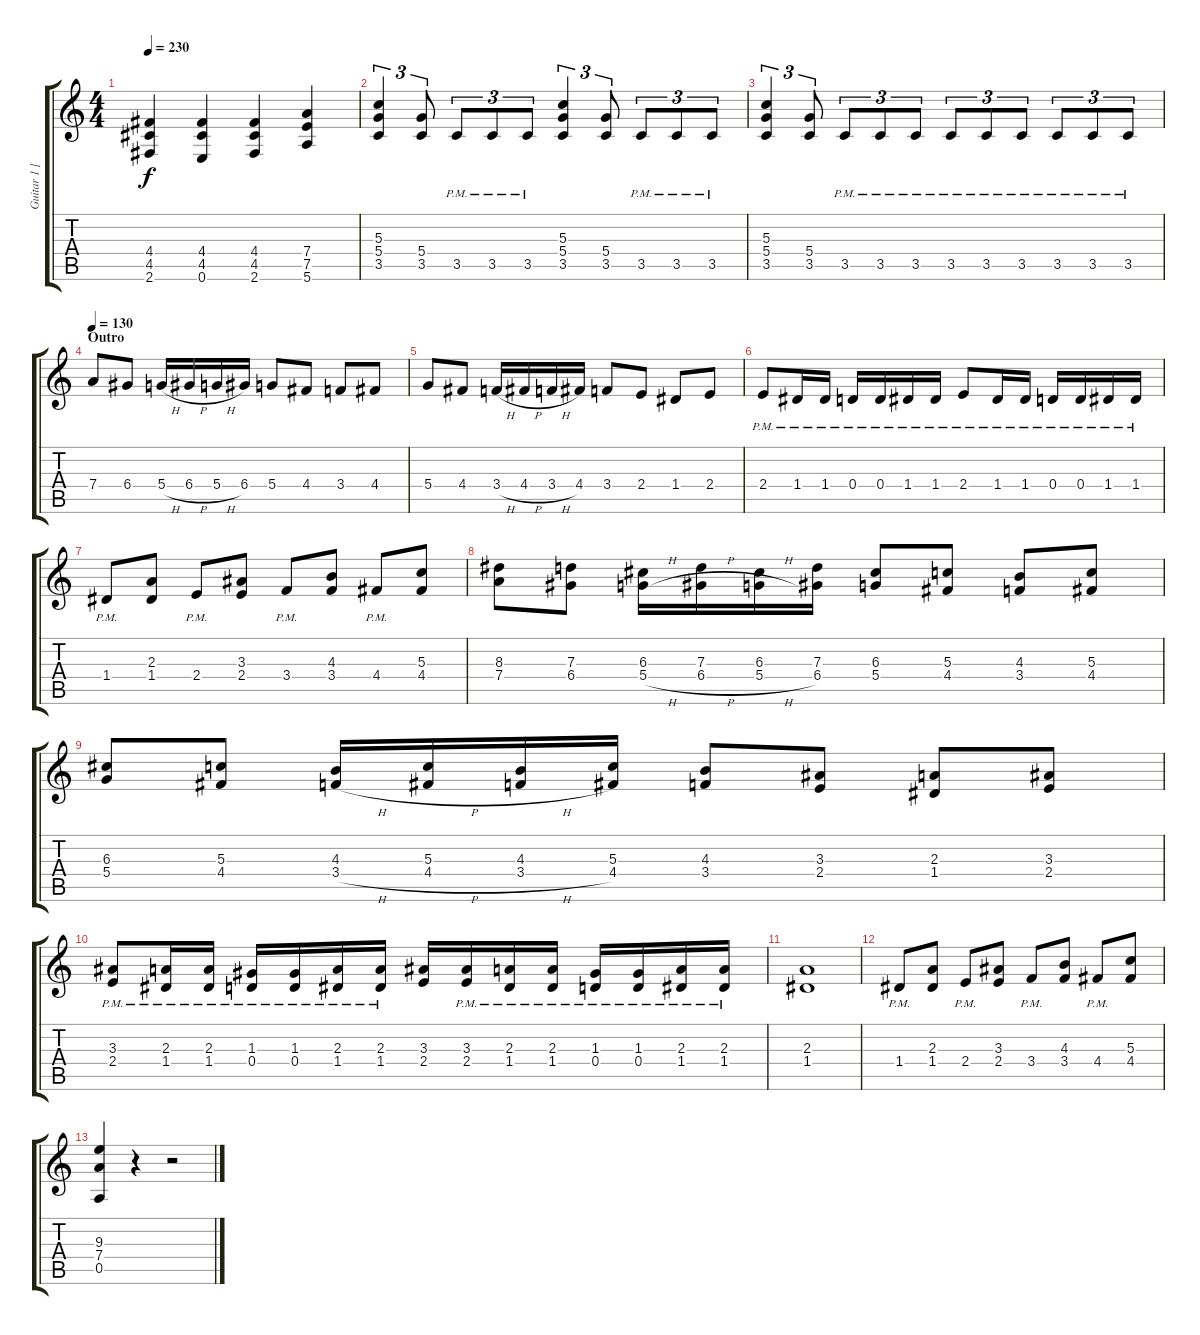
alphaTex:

\track ("Guitar 1 [Josh Christian]" "Guitar 1 [") {instrument overdrivenguitar}
\staff {score tabs}
\tuning (E4 B3 G3 D3 A2 E2) {hide}
\ts (4 4)
\tempo 230
\clef g2
\ks c
(4.4 4.5 2.6).4{dy f} (4.4 4.5 0.6).4 (4.4 4.5 2.6).4 (7.4 7.5 5.6).4 |
(5.3 5.4 3.5).4{tu (3 2)} (5.4 3.5).8{tu (3 2)} 3.5{pm}.8{tu (3 2)} 3.5{pm}.8{tu (3 2)} 3.5{pm}.8{tu (3 2)} (5.3 5.4 3.5).4{tu (3 2)} (5.4 3.5).8{tu (3 2)} 3.5{pm}.8{tu (3 2)} 3.5{pm}.8{tu (3 2)} 3.5{pm}.8{tu (3 2)} |
(5.3 5.4 3.5).4{tu (3 2)} (5.4 3.5).8{tu (3 2)} 3.5{pm}.8{tu (3 2)} 3.5{pm}.8{tu (3 2)} 3.5{pm}.8{tu (3 2)} 3.5{pm}.8{tu (3 2)} 3.5{pm}.8{tu (3 2)} 3.5{pm}.8{tu (3 2)} 3.5{pm}.8{tu (3 2)} 3.5{pm}.8{tu (3 2)} 3.5{pm}.8{tu (3 2)} |
\section ("" "Outro")
\tempo 130
7.4.8 6.4.8 5.4{h}.16 6.4{h}.16 5.4{h}.16 6.4.16 5.4.8 4.4.8 3.4.8 4.4.8 |
5.4.8 4.4.8 3.4{h}.16 4.4{h}.16 3.4{h}.16 4.4.16 3.4.8 2.4.8 1.4.8 2.4.8 |
2.4{pm}.8 1.4{pm}.16 1.4{pm}.16 0.4{pm}.16 0.4{pm}.16 1.4{pm}.16 1.4{pm}.16 2.4{pm}.8 1.4{pm}.16 1.4{pm}.16 0.4{pm}.16 0.4{pm}.16 1.4{pm}.16 1.4{pm}.16 |
1.4{pm}.8 (2.3 1.4).8 2.4{pm}.8 (3.3 2.4).8 3.4{pm}.8 (4.3 3.4).8 4.4{pm}.8 (5.3 4.4).8 |
(8.3 7.4).8 (7.3 6.4).8 (6.3 5.4{h}).16 (7.3 6.4{h}).16 (6.3 5.4{h}).16 (7.3 6.4).16 (6.3 5.4).8 (5.3 4.4).8 (4.3 3.4).8 (5.3 4.4).8 |
(6.3 5.4).8 (5.3 4.4).8 (4.3 3.4{h}).16 (5.3 4.4{h}).16 (4.3 3.4{h}).16 (5.3 4.4).16 (4.3 3.4).8 (3.3 2.4).8 (2.3 1.4).8 (3.3 2.4).8 |
(3.3 2.4{pm}).8 (2.3 1.4{pm}).16 (2.3 1.4{pm}).16 (1.3 0.4{pm}).16 (1.3 0.4{pm}).16 (2.3 1.4{pm}).16 (2.3 1.4{pm}).16 (3.3 2.4).16 (3.3 2.4{pm}).16 (2.3 1.4{pm}).16 (2.3 1.4{pm}).16 (1.3 0.4{pm}).16 (1.3 0.4{pm}).16 (2.3 1.4{pm}).16 (2.3 1.4{pm}).16 |
(2.3 1.4).1 |
1.4{pm}.8 (2.3 1.4).8 2.4{pm}.8 (3.3 2.4).8 3.4{pm}.8 (4.3 3.4).8 4.4{pm}.8 (5.3 4.4).8 |
(9.3 7.4 0.5).4 r.4 r.2
